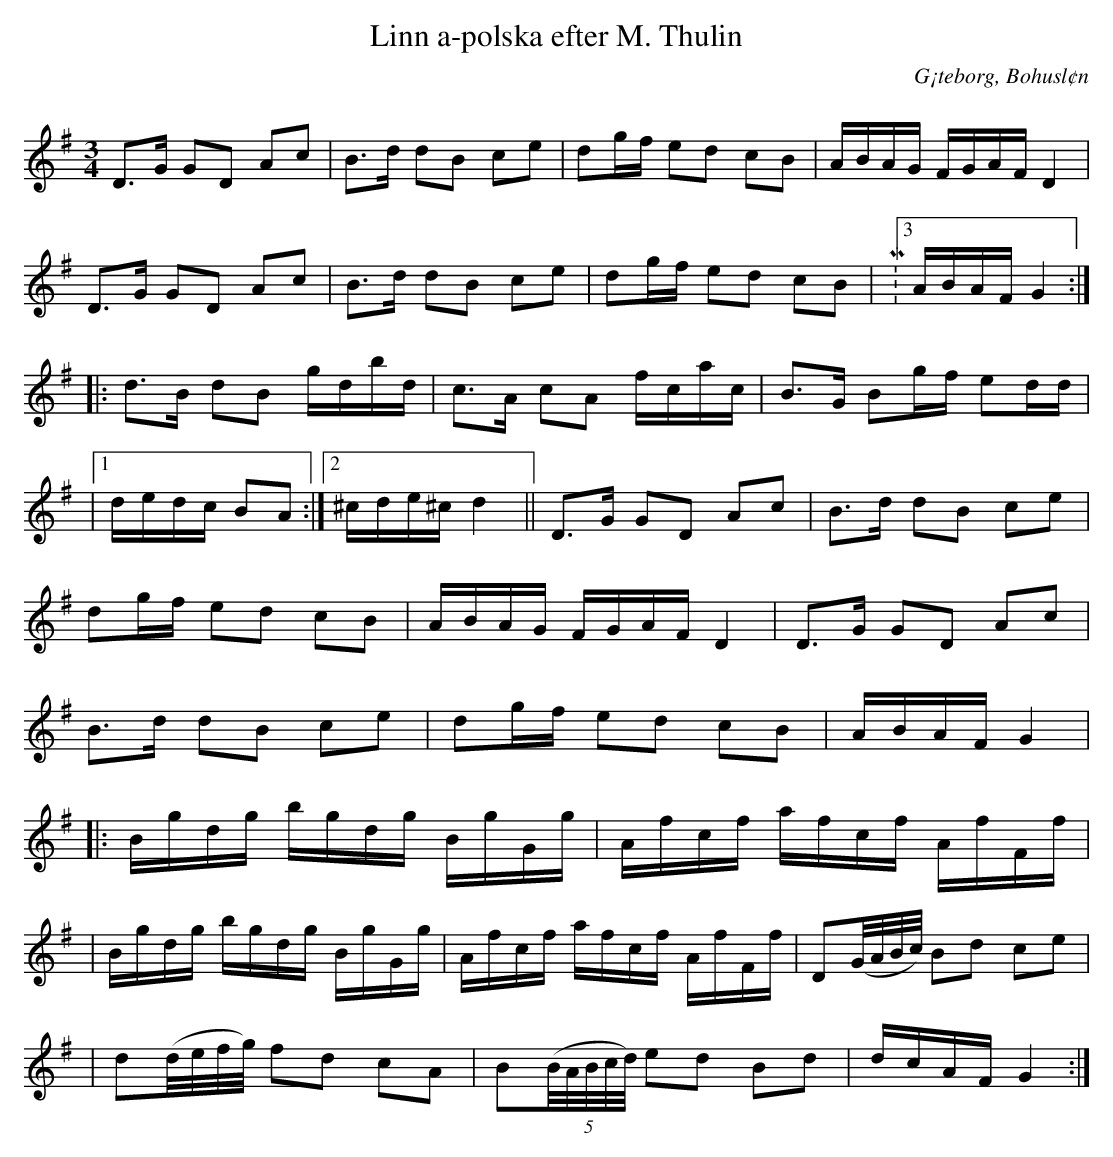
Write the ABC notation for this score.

X:1
T:Linn a-polska efter M. Thulin
O:G¡teborg, Bohusl¢n
Q:107
M:3/4
L:1/8
K:G
D>G GD Ac | B>d dB ce | dg/f/ ed cB | A/B/A/G/ F/G/A/F/ D2 |
D>G GD Ac | B>d dB ce | dg/f/ ed cB |M:3/4 A/B/A/F/ G2 :|]
|:d>B dB g/d/b/d/ | c>A cA f/c/a/c/ | B>G Bg/f/ ed/d/ |
|1 d/e/d/c/ BA :|2 ^c/d/e/^c/ d2 || D>G GD Ac | B>d dB ce |
 dg/f/ ed cB | A/B/A/G/ F/G/A/F/ D2 | D>G GD Ac |
 B>d dB ce | dg/f/ ed cB | A/B/A/F/ G2 |
|: B/g/d/g/ b/g/d/g/ B/g/G/g/ | A/f/c/f/ a/f/c/f/ A/f/F/f/ |
| B/g/d/g/ b/g/d/g/ B/g/G/g/ | A/f/c/f/ a/f/c/f/ A/f/F/f/ |D(G//A//B//c//) Bd ce |
| d(d//e//f//g//) fd cA |B((5B//A//B//c//d//) ed Bd | d/c/A/F/ G2 :|]
